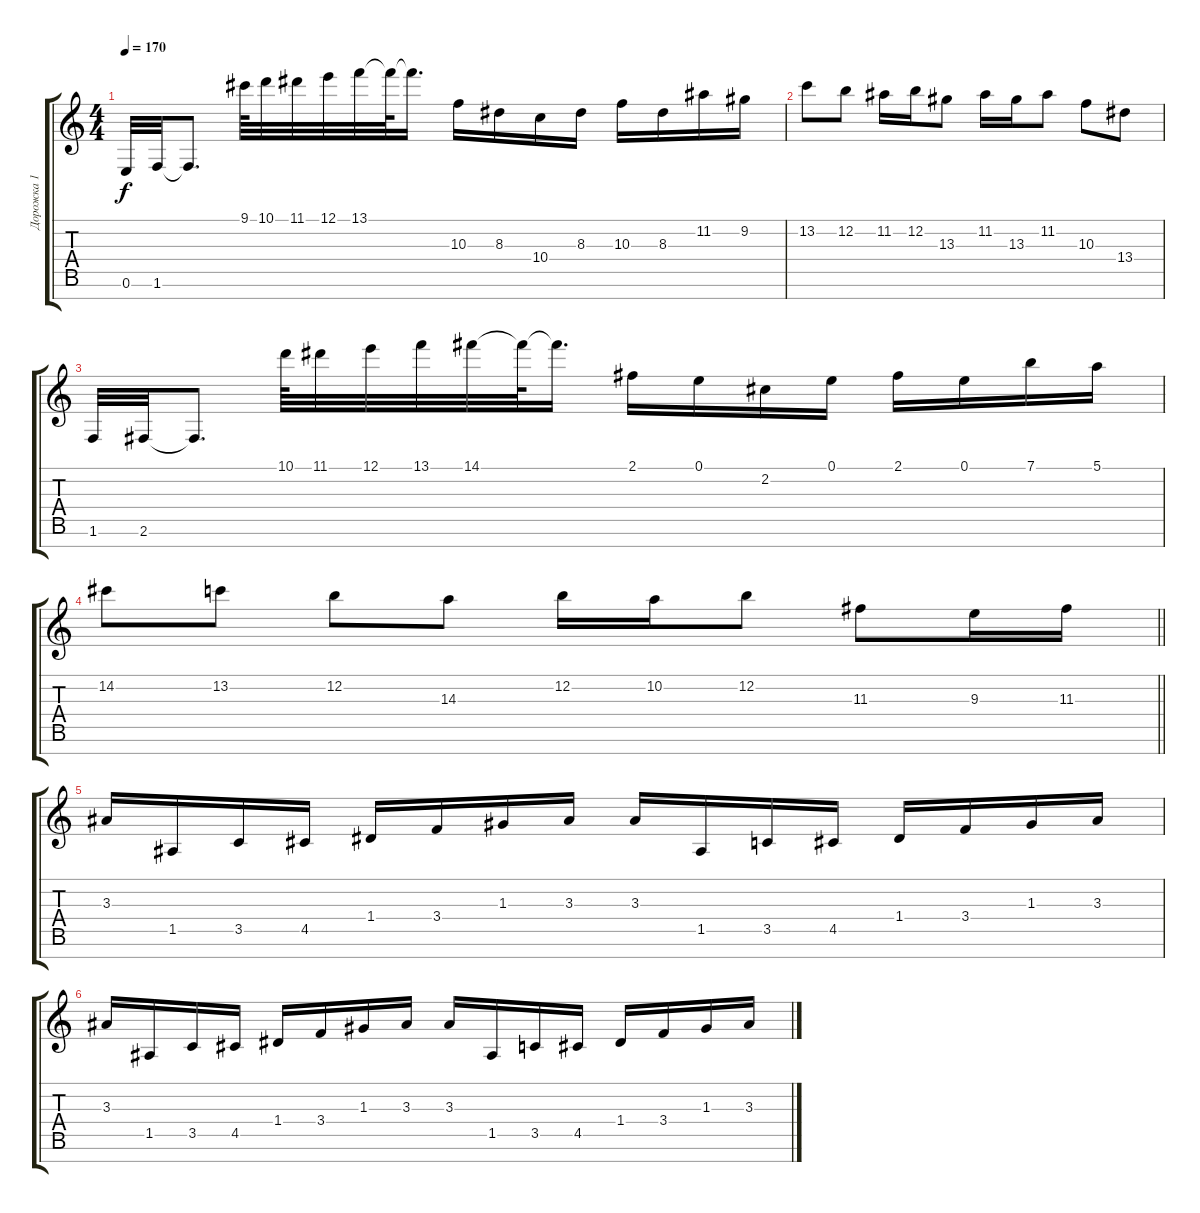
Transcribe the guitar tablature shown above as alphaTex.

\track ("Дорожка 1" "Дорожка 1") {instrument distortionguitar}
\staff {score tabs}
\tuning (E4 B3 G3 D3 A2 E2 B1) {hide}
\ts (4 4)
\tempo 170
\clef g2
\ks c
0.6.32{dy f} 1.6.32 1.6{t}.8{d} 9.1.64 10.1.32 11.1.32 12.1.32 13.1.32 13.1{t}.64 13.1{t}.16{d} 10.3.16 8.3.16 10.4.16 8.3.16 10.3.16 8.3.16 11.2.16 9.2.16 |
13.2.8 12.2.8 11.2.16 12.2.16 13.3.8 11.2.16 13.3.16 11.2.8 10.3.8 13.4.8 |
1.6.32 2.6.32 2.6{t}.8{d} 10.1.64 11.1.32 12.1.32 13.1.32 14.1.32 14.1{t}.64 14.1{t}.16{d} 2.1.16 0.1.16 2.2.16 0.1.16 2.1.16 0.1.16 7.1.16 5.1.16 |
\barLineRight lightlight
14.2.8 13.2.8 12.2.8 14.3.8 12.2.16 10.2.16 12.2.8 11.3.8 9.3.16 11.3.16 |
3.3.16 1.5.16 3.5.16 4.5.16 1.4.16 3.4.16 1.3.16 3.3.16 3.3.16 1.5.16 3.5.16 4.5.16 1.4.16 3.4.16 1.3.16 3.3.16 |
3.3.16 1.5.16 3.5.16 4.5.16 1.4.16 3.4.16 1.3.16 3.3.16 3.3.16 1.5.16 3.5.16 4.5.16 1.4.16 3.4.16 1.3.16 3.3.16
